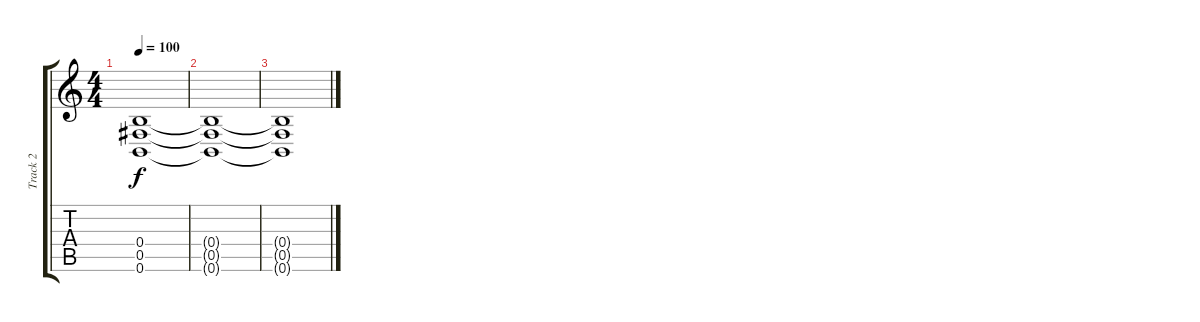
\track ("Track 2" "Track 2") {instrument distortionguitar}
\staff {score tabs}
\tuning (Db4 Ab3 E3 B2 Gb2 B1) {hide}
\ts (4 4)
\tempo 100
\clef g2
\ks c
(0.4{t} 0.5{t} 0.6{t}).1{dy f} |
(0.4{t} 0.5{t} 0.6{t}).1 |
(0.4{t} 0.5{t} 0.6{t}).1
